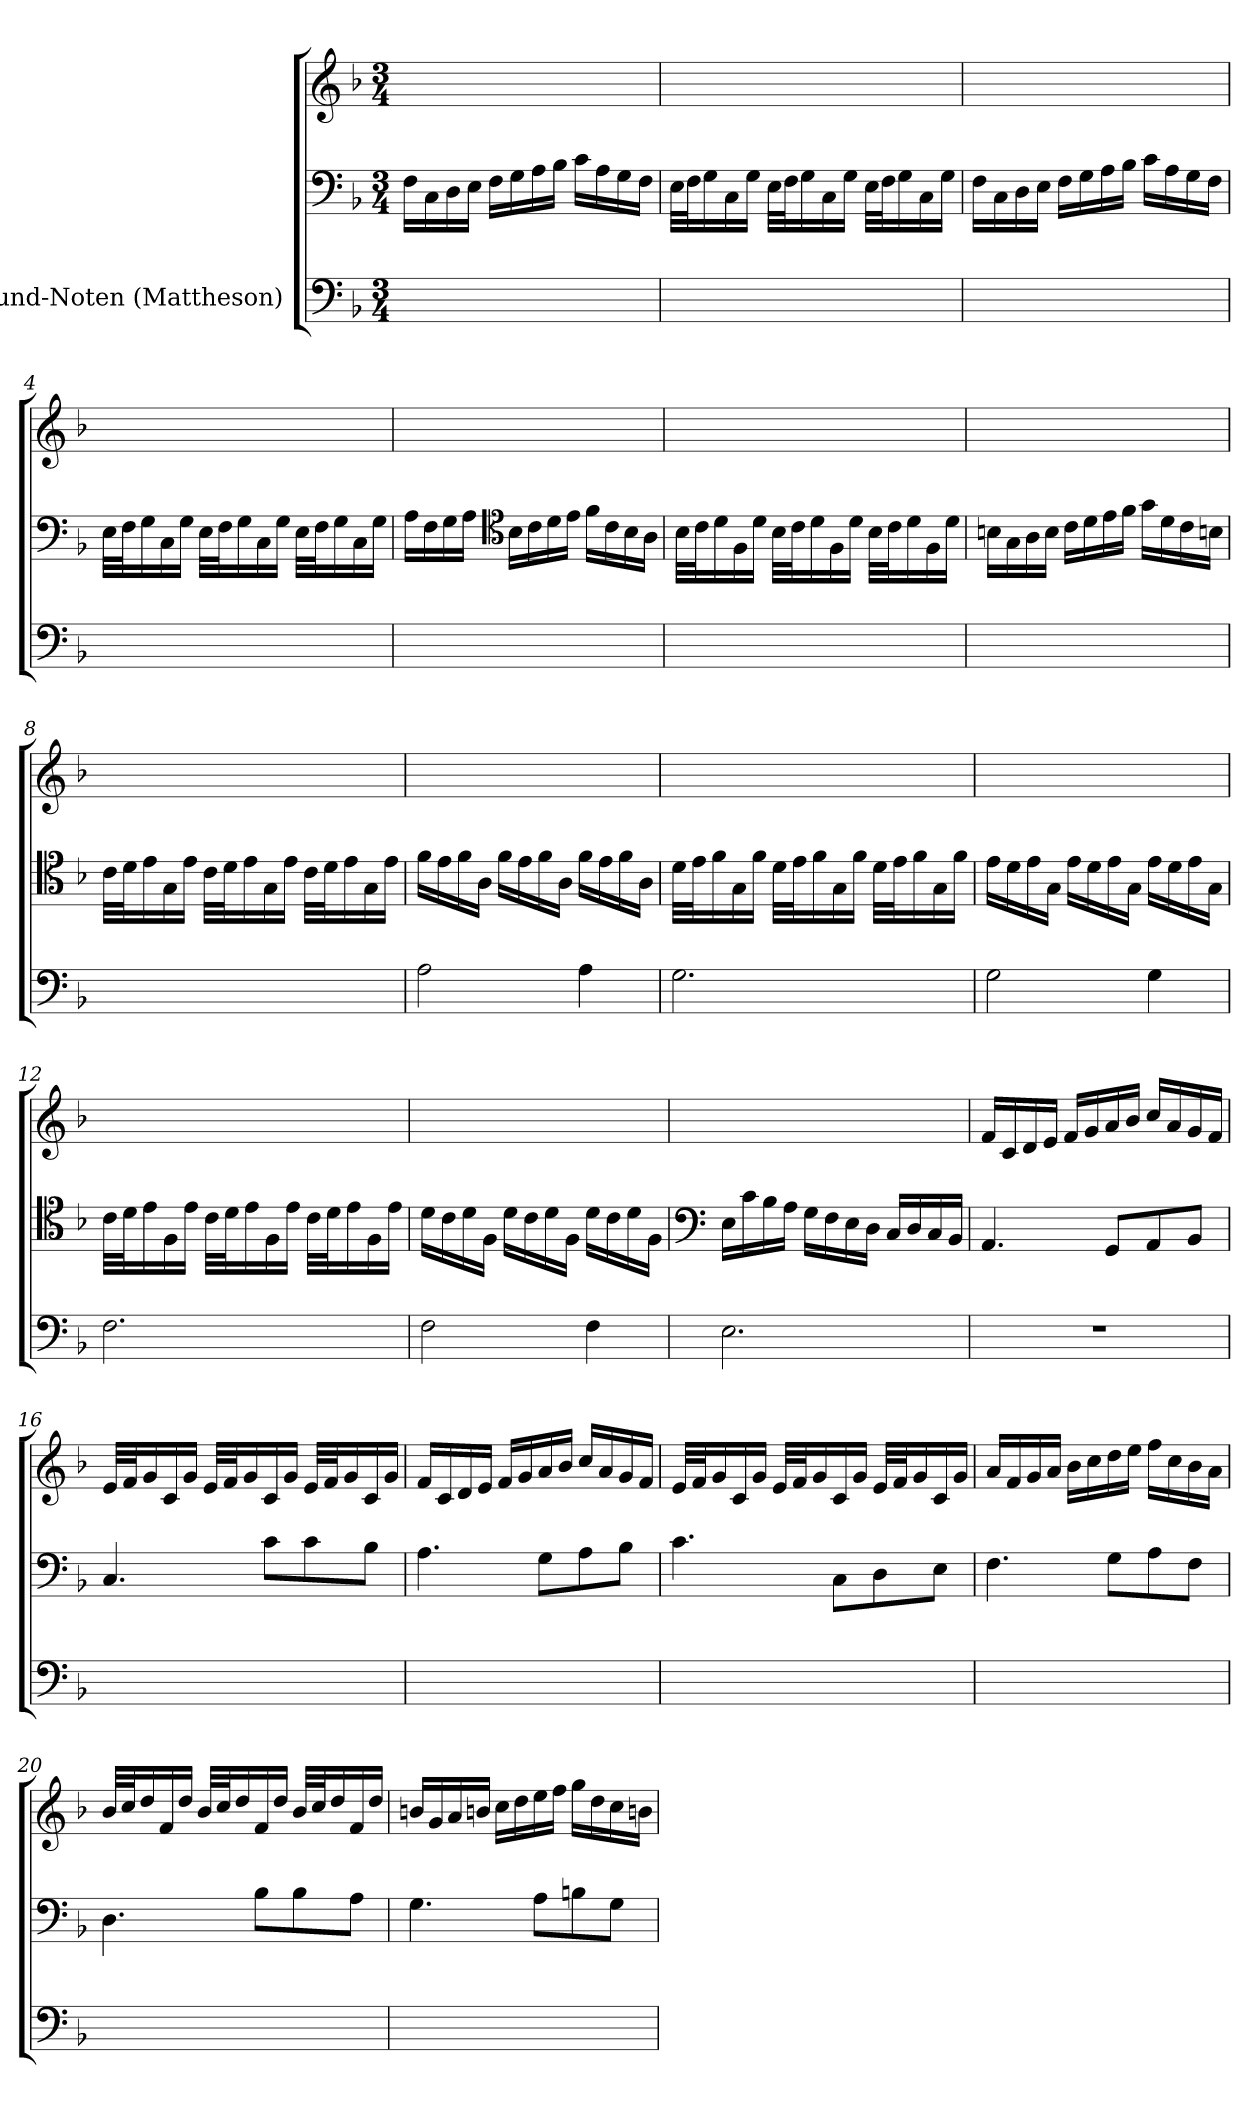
**kern	**kern	**kern
*part3	*part2	*part1
*staff3	*staff2	*staff1
*I"Grund-Noten (Mattheson)	*	*
*clefF4	*clefF4	*clefG2
*k[b-]	*k[b-]	*k[b-]
*F:	*F:	*F:
*M3/4	*M3/4	*M3/4
=1	=1	=1
2.ryy	16FLL	2.ryy
.	16C	.
.	16D	.
.	16EJJ	.
.	16FLL	.
.	16G	.
.	16A	.
.	16B-JJ	.
.	16cLL	.
.	16A	.
.	16G	.
.	16FJJ	.
=2	=2	=2
2.ryy	32ELLL	2.ryy
.	32FJ	.
.	16G	.
.	16C	.
.	16GJJ	.
.	32ELLL	.
.	32FJ	.
.	16G	.
.	16C	.
.	16GJJ	.
.	32ELLL	.
.	32FJ	.
.	16G	.
.	16C	.
.	16GJJ	.
=3	=3	=3
2.ryy	16FLL	2.ryy
.	16C	.
.	16D	.
.	16EJJ	.
.	16FLL	.
.	16G	.
.	16A	.
.	16B-JJ	.
.	16cLL	.
.	16A	.
.	16G	.
.	16FJJ	.
=4	=4	=4
2.ryy	32ELLL	2.ryy
.	32FJ	.
.	16G	.
.	16C	.
.	16GJJ	.
.	32ELLL	.
.	32FJ	.
.	16G	.
.	16C	.
.	16GJJ	.
.	32ELLL	.
.	32FJ	.
.	16G	.
.	16C	.
.	16GJJ	.
=5	=5	=5
2.ryy	16ALL	2.ryy
.	16F	.
.	16G	.
.	16AJJ	.
*	*clefC4	*
.	16B-LL	.
.	16c	.
.	16d	.
.	16eJJ	.
.	16fLL	.
.	16c	.
.	16B-	.
.	16AJJ	.
=6	=6	=6
2.ryy	32B-LLL	2.ryy
.	32cJ	.
.	16d	.
.	16F	.
.	16dJJ	.
.	32B-LLL	.
.	32cJ	.
.	16d	.
.	16F	.
.	16dJJ	.
.	32B-LLL	.
.	32cJ	.
.	16d	.
.	16F	.
.	16dJJ	.
=7	=7	=7
2.ryy	16BnLL	2.ryy
.	16G	.
.	16A	.
.	16BJJ	.
.	16cLL	.
.	16d	.
.	16e	.
.	16fJJ	.
.	16gLL	.
.	16d	.
.	16c	.
.	16BnJJ	.
=8	=8	=8
2.ryy	32cLLL	2.ryy
.	32dJ	.
.	16e	.
.	16G	.
.	16eJJ	.
.	32cLLL	.
.	32dJ	.
.	16e	.
.	16G	.
.	16eJJ	.
.	32cLLL	.
.	32dJ	.
.	16e	.
.	16G	.
.	16eJJ	.
=9	=9	=9
2A	16fLL	2.ryy
.	16e	.
.	16f	.
.	16AJJ	.
.	16fLL	.
.	16e	.
.	16f	.
.	16AJJ	.
4A	16fLL	.
.	16e	.
.	16f	.
.	16AJJ	.
=10	=10	=10
2.G	32dLLL	2.ryy
.	32eJ	.
.	16f	.
.	16G	.
.	16fJJ	.
.	32dLLL	.
.	32eJ	.
.	16f	.
.	16G	.
.	16fJJ	.
.	32dLLL	.
.	32eJ	.
.	16f	.
.	16G	.
.	16fJJ	.
=11	=11	=11
2G	16eLL	2.ryy
.	16d	.
.	16e	.
.	16GJJ	.
.	16eLL	.
.	16d	.
.	16e	.
.	16GJJ	.
4G	16eLL	.
.	16d	.
.	16e	.
.	16GJJ	.
=12	=12	=12
2.F	32cLLL	2.ryy
.	32dJ	.
.	16e	.
.	16F	.
.	16eJJ	.
.	32cLLL	.
.	32dJ	.
.	16e	.
.	16F	.
.	16eJJ	.
.	32cLLL	.
.	32dJ	.
.	16e	.
.	16F	.
.	16eJJ	.
=13	=13	=13
2F	16dLL	2.ryy
.	16c	.
.	16d	.
.	16FJJ	.
.	16dLL	.
.	16c	.
.	16d	.
.	16FJJ	.
4F	16dLL	.
.	16c	.
.	16d	.
.	16FJJ	.
=14	=14	=14
*	*clefF4	*
2.E	16ELL	2.ryy
.	16c	.
.	16B-	.
.	16AJJ	.
.	16GLL	.
.	16F	.
.	16E	.
.	16DJJ	.
.	16CLL	.
.	16D	.
.	16C	.
.	16BB-JJ	.
=15	=15	=15
2.r	4.AA	16fLL
.	.	16c
.	.	16d
.	.	16eJJ
.	.	16fLL
.	.	16g
.	8GGL	16a
.	.	16b-JJ
.	8AA	16ccLL
.	.	16a
.	8BB-J	16g
.	.	16fJJ
=16	=16	=16
2.ryy	4.C	32eLLL
.	.	32fJ
.	.	16g
.	.	16c
.	.	16gJJ
.	.	32eLLL
.	.	32fJ
.	.	16g
.	8cL	16c
.	.	16gJJ
.	8c	32eLLL
.	.	32fJ
.	.	16g
.	8B-J	16c
.	.	16gJJ
=17	=17	=17
2.ryy	4.A	16fLL
.	.	16c
.	.	16d
.	.	16eJJ
.	.	16fLL
.	.	16g
.	8GL	16a
.	.	16b-JJ
.	8A	16ccLL
.	.	16a
.	8B-J	16g
.	.	16fJJ
=18	=18	=18
2.ryy	4.c	32eLLL
.	.	32fJ
.	.	16g
.	.	16c
.	.	16gJJ
.	.	32eLLL
.	.	32fJ
.	.	16g
.	8CL	16c
.	.	16gJJ
.	8D	32eLLL
.	.	32fJ
.	.	16g
.	8EJ	16c
.	.	16gJJ
!!LO:LB:g=z
=19	=19	=19
2.ryy	4.F	16aLL
.	.	16f
.	.	16g
.	.	16aJJ
.	.	16b-LL
.	.	16cc
.	8GL	16dd
.	.	16eeJJ
.	8A	16ffLL
.	.	16cc
.	8FJ	16b-
.	.	16aJJ
=20	=20	=20
2.ryy	4.D	32b-LLL
.	.	32ccJ
.	.	16dd
.	.	16f
.	.	16ddJJ
.	.	32b-LLL
.	.	32ccJ
.	.	16dd
.	8B-L	16f
.	.	16ddJJ
.	8B-	32b-LLL
.	.	32ccJ
.	.	16dd
.	8AJ	16f
.	.	16ddJJ
=21	=21	=21
2.ryy	4.G	16bnLL
.	.	16g
.	.	16a
.	.	16bnJJ
.	.	16ccLL
.	.	16dd
.	8AL	16ee
.	.	16ffJJ
.	8Bn	16ggLL
.	.	16dd
.	8GJ	16cc
.	.	16bnJJ
=	=	=
*-	*-	*-
